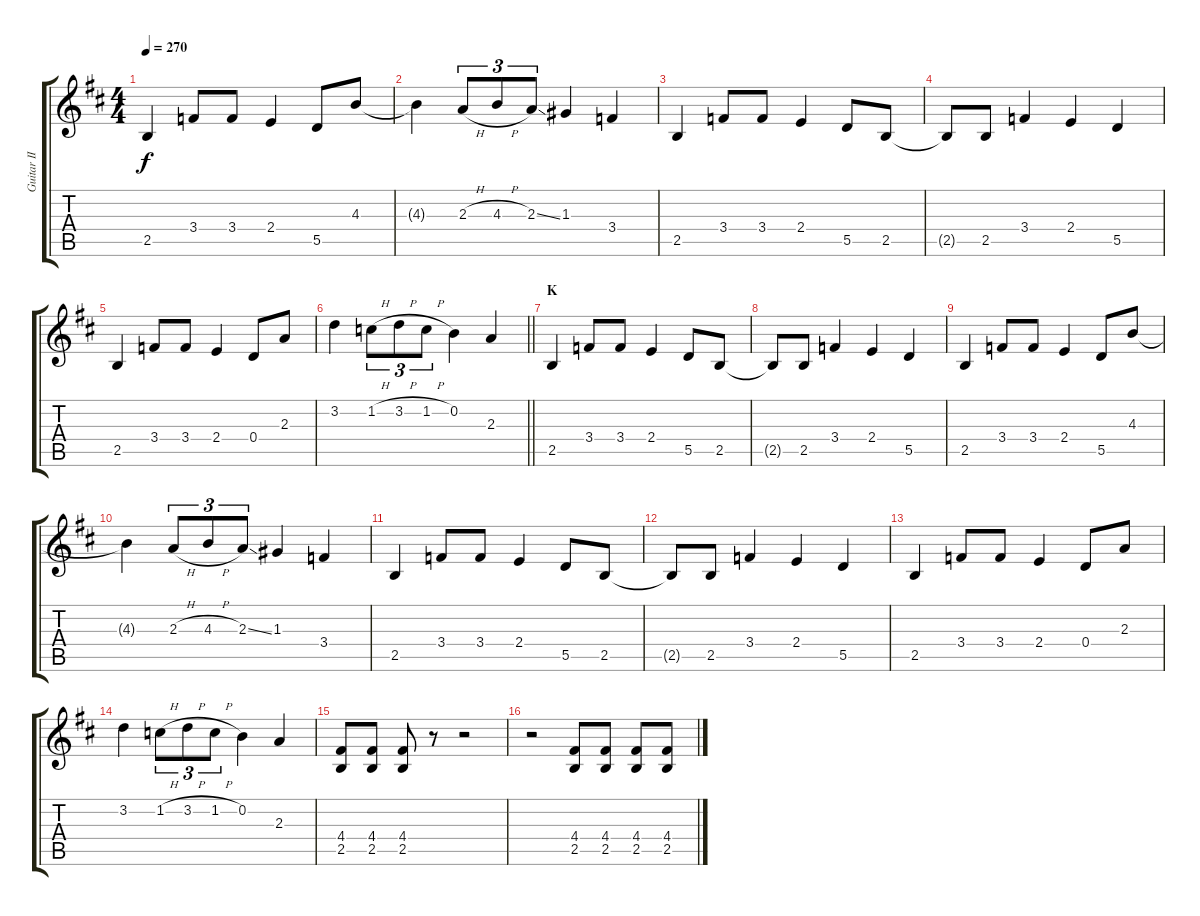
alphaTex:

\track ("Guitar II" "Guitar II") {instrument overdrivenguitar}
\staff {score tabs}
\tuning (E4 B3 G3 D3 A2 E2) {hide}
\ts (4 4)
\tempo 270
\clef g2
\ks d
2.5.4{dy f} 3.4.8 3.4.8 2.4.4 5.5.8 4.3.8 |
4.3{t}.4 2.3{h}.8{tu (3 2)} 4.3{h}.8{tu (3 2)} 2.3{ss}.8{tu (3 2)} 1.3.4 3.4.4 |
2.5.4 3.4.8 3.4.8 2.4.4 5.5.8 2.5.8 |
2.5{t}.8 2.5.8 3.4.4 2.4.4 5.5.4 |
2.5.4 3.4.8 3.4.8 2.4.4 0.4.8 2.3.8 |
\barLineRight lightlight
3.2.4 1.2{h}.8{tu (3 2)} 3.2{h}.8{tu (3 2)} 1.2{h}.8{tu (3 2)} 0.2.4 2.3.4 |
\section ("" "K")
2.5.4 3.4.8 3.4.8 2.4.4 5.5.8 2.5.8 |
2.5{t}.8 2.5.8 3.4.4 2.4.4 5.5.4 |
2.5.4 3.4.8 3.4.8 2.4.4 5.5.8 4.3.8 |
4.3{t}.4 2.3{h}.8{tu (3 2)} 4.3{h}.8{tu (3 2)} 2.3{ss}.8{tu (3 2)} 1.3.4 3.4.4 |
2.5.4 3.4.8 3.4.8 2.4.4 5.5.8 2.5.8 |
2.5{t}.8 2.5.8 3.4.4 2.4.4 5.5.4 |
2.5.4 3.4.8 3.4.8 2.4.4 0.4.8 2.3.8 |
3.2.4 1.2{h}.8{tu (3 2)} 3.2{h}.8{tu (3 2)} 1.2{h}.8{tu (3 2)} 0.2.4 2.3.4 |
(4.4 2.5).8 (4.4 2.5).8 (4.4 2.5).8 r.8 r.2 |
r.2 (4.4 2.5).8 (4.4 2.5).8 (4.4 2.5).8 (4.4 2.5).8
